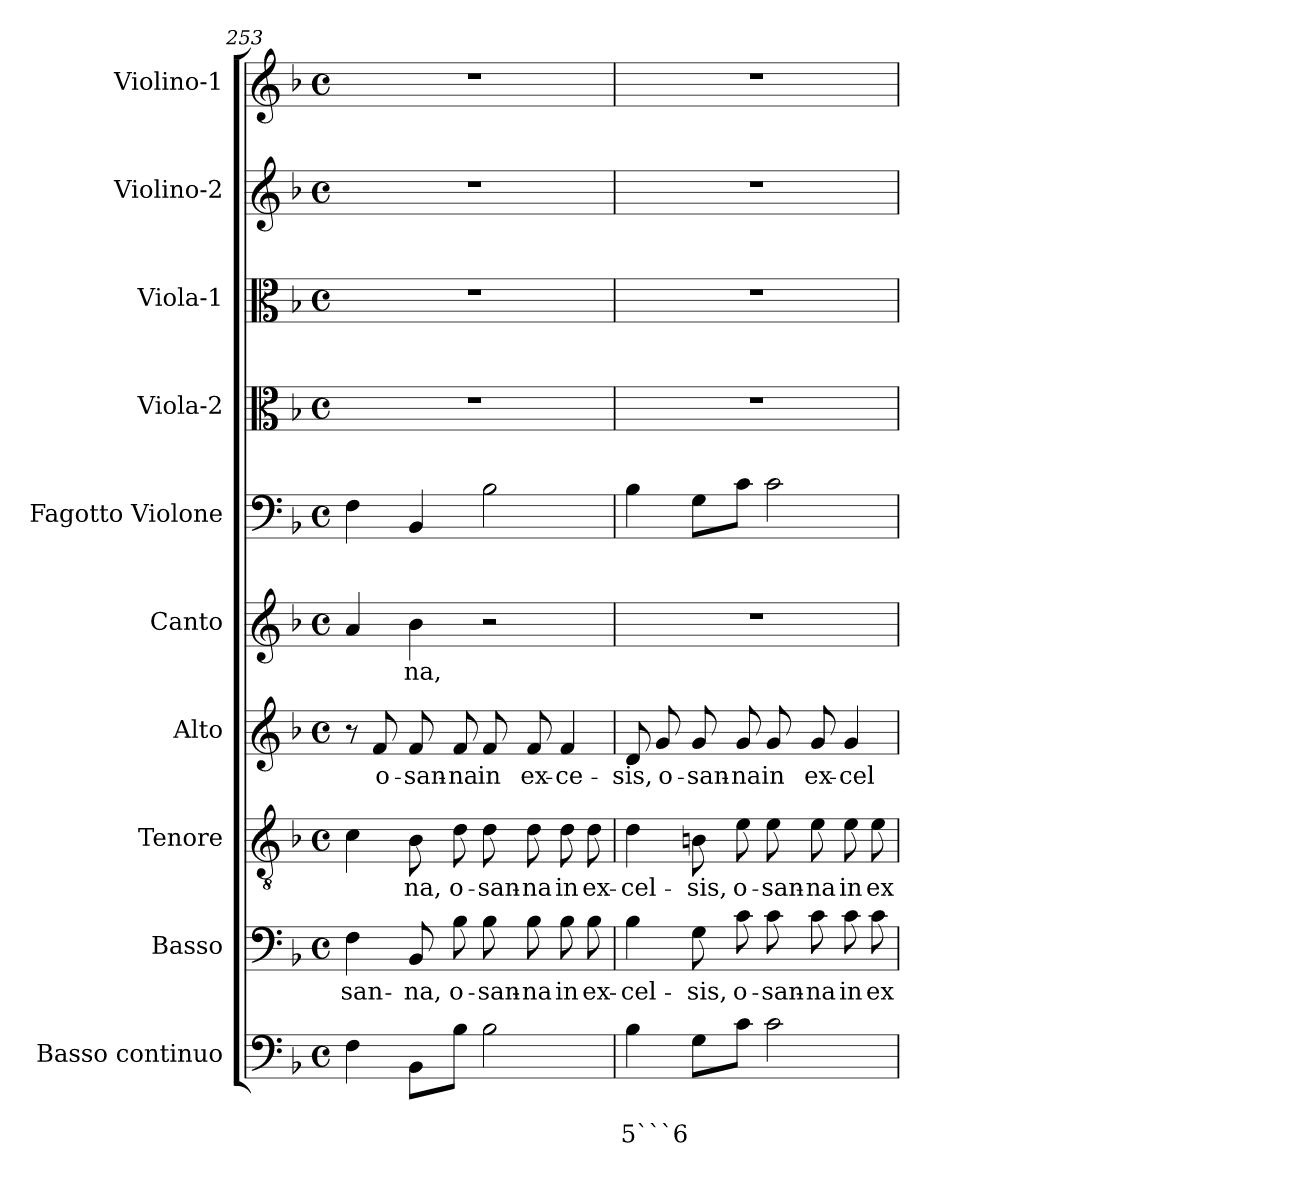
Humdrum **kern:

**kern	**text	**text	**kern	**text	**kern	**text	**kern	**text	**kern	**text	**kern	**kern	**kern	**kern	**kern
*part10	*part10	*part10	*part9	*part9	*part8	*part8	*part7	*part7	*part6	*part6	*part5	*part4	*part3	*part2	*part1
*staff10	*staff10	*staff10	*staff9	*staff9	*staff8	*staff8	*staff7	*staff7	*staff6	*staff6	*staff5	*staff4	*staff3	*staff2	*staff1
*I"Basso continuo	*	*	*I"Basso	*	*I"Tenore	*	*I"Alto	*	*I"Canto	*	*I"Fagotto Violone	*I"Viola-2	*I"Viola-1	*I"Violino-2	*I"Violino-1
*clefF4	*	*	*clefF4	*	*clefGv2	*	*clefG2	*	*clefG2	*	*clefF4	*clefC3	*clefC3	*clefG2	*clefG2
*k[b-]	*	*	*k[b-]	*	*k[b-]	*	*k[b-]	*	*k[b-]	*	*k[b-]	*k[b-]	*k[b-]	*k[b-]	*k[b-]
*F:	*	*	*F:	*	*F:	*	*F:	*	*F:	*	*F:	*F:	*F:	*F:	*F:
*M4/4	*	*	*M4/4	*	*M4/4	*	*M4/4	*	*M4/4	*	*M4/4	*M4/4	*M4/4	*M4/4	*M4/4
*met(c)	*	*	*met(c)	*	*met(c)	*	*met(c)	*	*met(c)	*	*met(c)	*met(c)	*met(c)	*met(c)	*met(c)
=253	=253	=253	=253	=253	=253	=253	=253	=253	=253	=253	=253	=253	=253	=253	=253
!	!	!	!	!LO:LY:b	!	!	!	!	!	!	!	!	!	!	!
4F\	.	.	4F\	-san-	4c\	.	8r	.	4a/	.	4F\	1r	1r	1r	1r
!	!	!	!	!	!	!	!	!LO:LY:b	!	!	!	!	!	!	!
.	.	.	.	.	.	.	8f/	o-	.	.	.	.	.	.	.
!	!	!	!	!LO:LY:b	!	!	!	!	!	!	!	!	!	!	!
!	!	!	!	!	!	!LO:LY:b	!	!	!	!	!	!	!	!	!
!	!	!	!	!	!	!	!	!LO:LY:b	!	!	!	!	!	!	!
!	!	!	!	!	!	!	!	!	!	!LO:LY:b	!	!	!	!	!
8BB-\L	.	.	8BB-/	-na,	8B-\	-na,	8f/	-san-	4b-\	-na,	4BB-/	.	.	.	.
!	!	!	!	!LO:LY:b	!	!	!	!	!	!	!	!	!	!	!
!	!	!	!	!	!	!LO:LY:b	!	!	!	!	!	!	!	!	!
!	!	!	!	!	!	!	!	!LO:LY:b	!	!	!	!	!	!	!
8B-\J	.	.	8B-\	o-	8d\	o-	8f/	-na	.	.	.	.	.	.	.
!	!	!	!	!LO:LY:b	!	!	!	!	!	!	!	!	!	!	!
!	!	!	!	!	!	!LO:LY:b	!	!	!	!	!	!	!	!	!
!	!	!	!	!	!	!	!	!LO:LY:b	!	!	!	!	!	!	!
2B-\	.	.	8B-\	-san-	8d\	-san-	8f/	in	2r	.	2B-\	.	.	.	.
!	!	!	!	!LO:LY:b	!	!	!	!	!	!	!	!	!	!	!
!	!	!	!	!	!	!LO:LY:b	!	!	!	!	!	!	!	!	!
!	!	!	!	!	!	!	!	!LO:LY:b	!	!	!	!	!	!	!
.	.	.	8B-\	-na	8d\	-na	8f/	ex-	.	.	.	.	.	.	.
!	!	!	!	!LO:LY:b	!	!	!	!	!	!	!	!	!	!	!
!	!	!	!	!	!	!LO:LY:b	!	!	!	!	!	!	!	!	!
!	!	!	!	!	!	!	!	!LO:LY:b	!	!	!	!	!	!	!
.	.	.	8B-\	in	8d\	in	4f/	-ce-	.	.	.	.	.	.	.
!	!	!	!	!LO:LY:b	!	!	!	!	!	!	!	!	!	!	!
!	!	!	!	!	!	!LO:LY:b	!	!	!	!	!	!	!	!	!
.	.	.	8B-\	ex-	8d\	ex-	.	.	.	.	.	.	.	.	.
!!LO:PB:g=z
=254	=254	=254	=254	=254	=254	=254	=254	=254	=254	=254	=254	=254	=254	=254	=254
!	!	!LO:LY:b	!	!	!	!	!	!	!	!	!	!	!	!	!
!	!	!	!	!LO:LY:b	!	!	!	!	!	!	!	!	!	!	!
!	!	!	!	!	!	!LO:LY:b	!	!	!	!	!	!	!	!	!
!	!	!	!	!	!	!	!	!LO:LY:b	!	!	!	!	!	!	!
4B-\	.	5```6	4B-\	-cel-	4d\	-cel-	8d/	-sis,	1r	.	4B-\	1r	1r	1r	1r
!	!	!	!	!	!	!	!	!LO:LY:b	!	!	!	!	!	!	!
.	.	.	.	.	.	.	8g/	o-	.	.	.	.	.	.	.
!	!	!	!	!LO:LY:b	!	!	!	!	!	!	!	!	!	!	!
!	!	!	!	!	!	!LO:LY:b	!	!	!	!	!	!	!	!	!
!	!	!	!	!	!	!	!	!LO:LY:b	!	!	!	!	!	!	!
8G\L	.	.	8G\	-sis,	8Bn\	-sis,	8g/	-san-	.	.	8G\L	.	.	.	.
!	!	!	!	!LO:LY:b	!	!	!	!	!	!	!	!	!	!	!
!	!	!	!	!	!	!LO:LY:b	!	!	!	!	!	!	!	!	!
!	!	!	!	!	!	!	!	!LO:LY:b	!	!	!	!	!	!	!
8c\J	.	.	8c\	o-	8e\	o-	8g/	-na	.	.	8c\J	.	.	.	.
!	!	!	!	!LO:LY:b	!	!	!	!	!	!	!	!	!	!	!
!	!	!	!	!	!	!LO:LY:b	!	!	!	!	!	!	!	!	!
!	!	!	!	!	!	!	!	!LO:LY:b	!	!	!	!	!	!	!
2c\	.	.	8c\	-san-	8e\	-san-	8g/	in	.	.	2c\	.	.	.	.
!	!	!	!	!LO:LY:b	!	!	!	!	!	!	!	!	!	!	!
!	!	!	!	!	!	!LO:LY:b	!	!	!	!	!	!	!	!	!
!	!	!	!	!	!	!	!	!LO:LY:b	!	!	!	!	!	!	!
.	.	.	8c\	-na	8e\	-na	8g/	ex-	.	.	.	.	.	.	.
!	!	!	!	!LO:LY:b	!	!	!	!	!	!	!	!	!	!	!
!	!	!	!	!	!	!LO:LY:b	!	!	!	!	!	!	!	!	!
!	!	!	!	!	!	!	!	!LO:LY:b	!	!	!	!	!	!	!
.	.	.	8c\	in	8e\	in	4g/	-cel-	.	.	.	.	.	.	.
!	!	!	!	!LO:LY:b	!	!	!	!	!	!	!	!	!	!	!
!	!	!	!	!	!	!LO:LY:b	!	!	!	!	!	!	!	!	!
.	.	.	8c\	ex-	8e\	ex-	.	.	.	.	.	.	.	.	.
=	=	=	=	=	=	=	=	=	=	=	=	=	=	=	=
*-	*-	*-	*-	*-	*-	*-	*-	*-	*-	*-	*-	*-	*-	*-	*-
